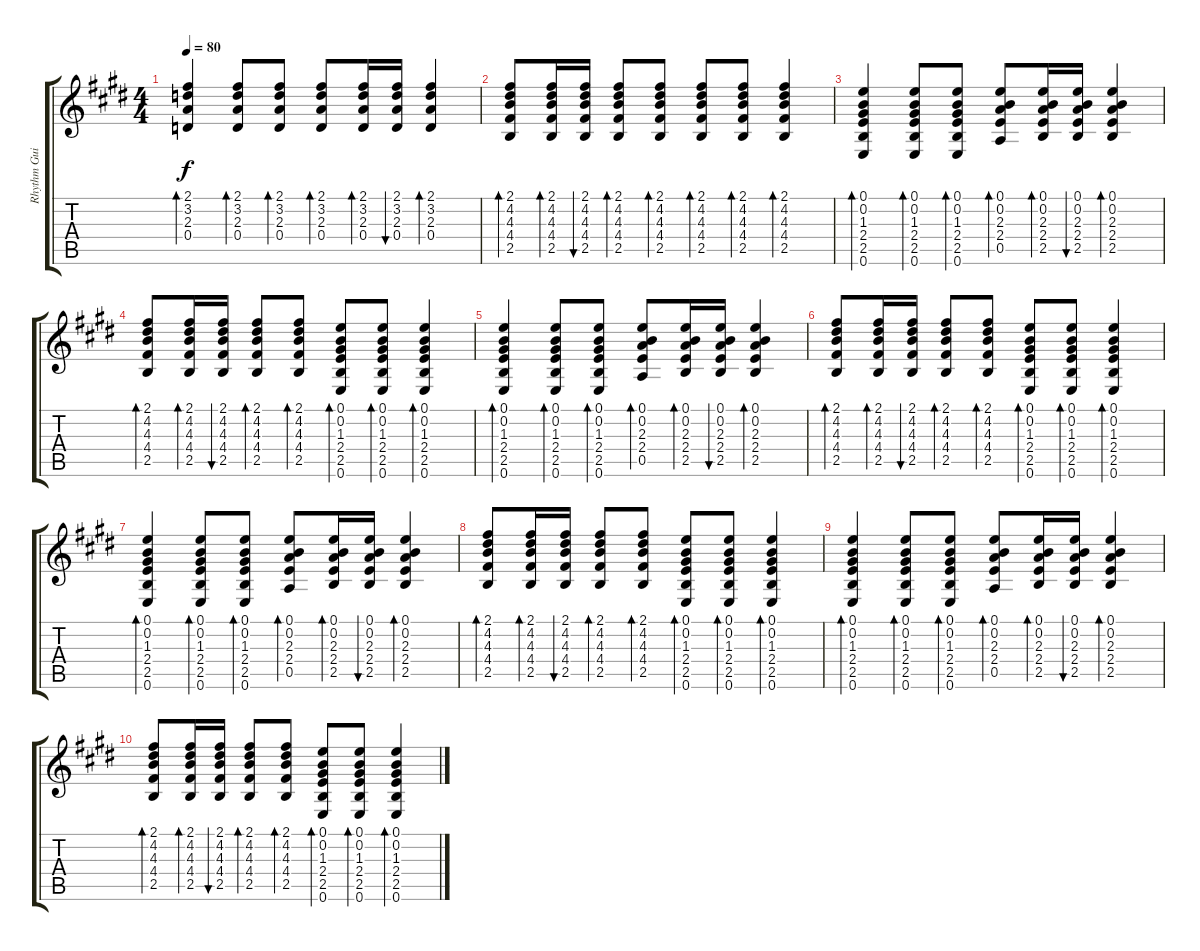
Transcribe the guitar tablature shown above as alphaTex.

\track ("Rhythm Guitar" "Rhythm Gui") {instrument acousticguitarsteel}
\staff {score tabs}
\tuning (E4 B3 G3 D3 A2 E2) {hide}
\ts (4 4)
\tempo 80
\clef g2
\ks c#minor
(2.1 3.2 2.3 0.4).4{bd 60 dy f} (2.1 3.2 2.3 0.4).8{bd 60} (2.1 3.2 2.3 0.4).8{bd 60} (2.1 3.2 2.3 0.4).8{bd 60} (2.1 3.2 2.3 0.4).16{bd 60} (2.1 3.2 2.3 0.4).16{bu 60} (2.1 3.2 2.3 0.4).4{bd 60} |
(2.1 4.2 4.3 4.4 2.5).8{bd 60} (2.1 4.2 4.3 4.4 2.5).16{bd 60} (2.1 4.2 4.3 4.4 2.5).16{bu 60} (2.1 4.2 4.3 4.4 2.5).8{bd 60} (2.1 4.2 4.3 4.4 2.5).8{bd 60} (2.1 4.2 4.3 4.4 2.5).8{bd 60} (2.1 4.2 4.3 4.4 2.5).8{bd 60} (2.1 4.2 4.3 4.4 2.5).4{bd 60} |
(0.1 0.2 1.3 2.4 2.5 0.6).4{bd 60} (0.1 0.2 1.3 2.4 2.5 0.6).8{bd 60} (0.1 0.2 1.3 2.4 2.5 0.6).8{bd 60} (0.1 0.2 2.3 2.4 0.5).8{bd 60} (0.1 0.2 2.3 2.4 2.5).16{bd 60} (0.1 0.2 2.3 2.4 2.5).16{bu 60} (0.1 0.2 2.3 2.4 2.5).4{bd 60} |
(2.1 4.2 4.3 4.4 2.5).8{bd 60} (2.1 4.2 4.3 4.4 2.5).16{bd 60} (2.1 4.2 4.3 4.4 2.5).16{bu 60} (2.1 4.2 4.3 4.4 2.5).8{bd 60} (2.1 4.2 4.3 4.4 2.5).8{bd 60} (0.1 0.2 1.3 2.4 2.5 0.6).8{bd 60} (0.1 0.2 1.3 2.4 2.5 0.6).8{bd 60} (0.1 0.2 1.3 2.4 2.5 0.6).4{bd 60} |
(0.1 0.2 1.3 2.4 2.5 0.6).4{bd 60} (0.1 0.2 1.3 2.4 2.5 0.6).8{bd 60} (0.1 0.2 1.3 2.4 2.5 0.6).8{bd 60} (0.1 0.2 2.3 2.4 0.5).8{bd 60} (0.1 0.2 2.3 2.4 2.5).16{bd 60} (0.1 0.2 2.3 2.4 2.5).16{bu 60} (0.1 0.2 2.3 2.4 2.5).4{bd 60} |
(2.1 4.2 4.3 4.4 2.5).8{bd 60} (2.1 4.2 4.3 4.4 2.5).16{bd 60} (2.1 4.2 4.3 4.4 2.5).16{bu 60} (2.1 4.2 4.3 4.4 2.5).8{bd 60} (2.1 4.2 4.3 4.4 2.5).8{bd 60} (0.1 0.2 1.3 2.4 2.5 0.6).8{bd 60} (0.1 0.2 1.3 2.4 2.5 0.6).8{bd 60} (0.1 0.2 1.3 2.4 2.5 0.6).4{bd 60} |
(0.1 0.2 1.3 2.4 2.5 0.6).4{bd 60} (0.1 0.2 1.3 2.4 2.5 0.6).8{bd 60} (0.1 0.2 1.3 2.4 2.5 0.6).8{bd 60} (0.1 0.2 2.3 2.4 0.5).8{bd 60} (0.1 0.2 2.3 2.4 2.5).16{bd 60} (0.1 0.2 2.3 2.4 2.5).16{bu 60} (0.1 0.2 2.3 2.4 2.5).4{bd 60} |
(2.1 4.2 4.3 4.4 2.5).8{bd 60} (2.1 4.2 4.3 4.4 2.5).16{bd 60} (2.1 4.2 4.3 4.4 2.5).16{bu 60} (2.1 4.2 4.3 4.4 2.5).8{bd 60} (2.1 4.2 4.3 4.4 2.5).8{bd 60} (0.1 0.2 1.3 2.4 2.5 0.6).8{bd 60} (0.1 0.2 1.3 2.4 2.5 0.6).8{bd 60} (0.1 0.2 1.3 2.4 2.5 0.6).4{bd 60} |
(0.1 0.2 1.3 2.4 2.5 0.6).4{bd 60} (0.1 0.2 1.3 2.4 2.5 0.6).8{bd 60} (0.1 0.2 1.3 2.4 2.5 0.6).8{bd 60} (0.1 0.2 2.3 2.4 0.5).8{bd 60} (0.1 0.2 2.3 2.4 2.5).16{bd 60} (0.1 0.2 2.3 2.4 2.5).16{bu 60} (0.1 0.2 2.3 2.4 2.5).4{bd 60} |
(2.1 4.2 4.3 4.4 2.5).8{bd 60} (2.1 4.2 4.3 4.4 2.5).16{bd 60} (2.1 4.2 4.3 4.4 2.5).16{bu 60} (2.1 4.2 4.3 4.4 2.5).8{bd 60} (2.1 4.2 4.3 4.4 2.5).8{bd 60} (0.1 0.2 1.3 2.4 2.5 0.6).8{bd 60} (0.1 0.2 1.3 2.4 2.5 0.6).8{bd 60} (0.1 0.2 1.3 2.4 2.5 0.6).4{bd 60}
